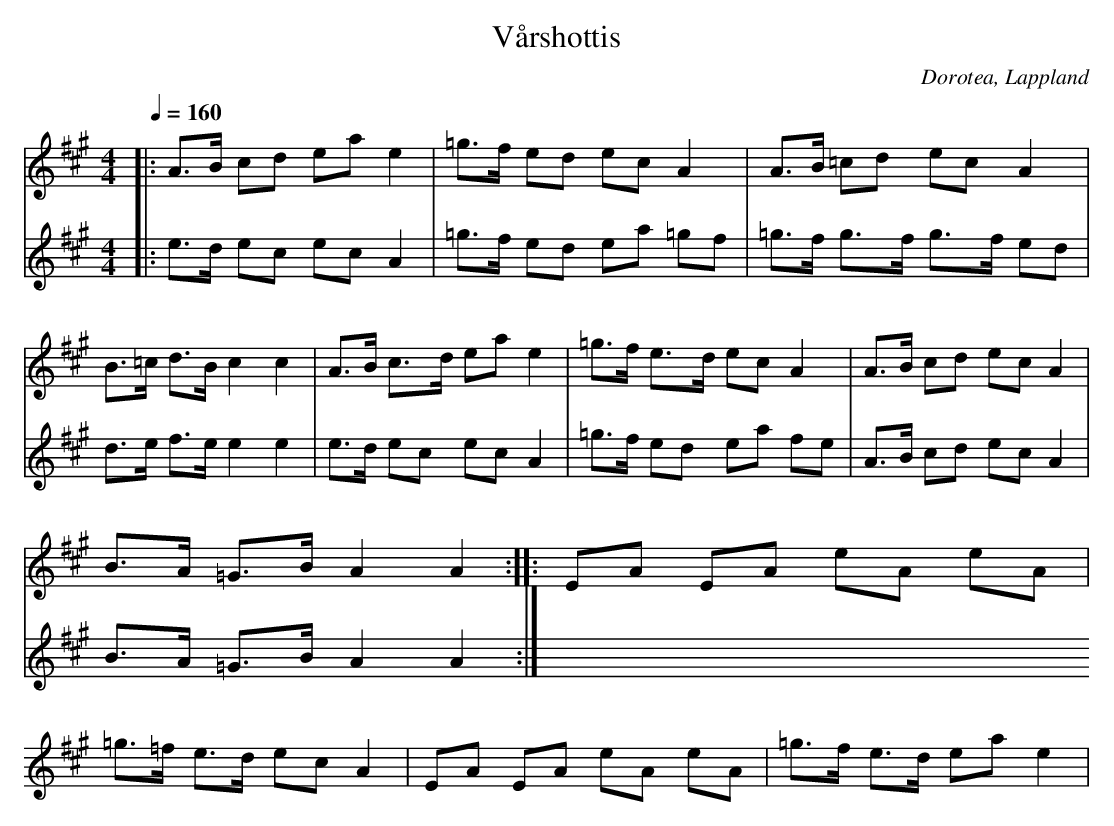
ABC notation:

X:1
T:Vårshottis
O:Dorotea, Lappland
M:4/4
L:1/16
Q:1/4=160
K:A
V:1
|: A3B c2d2 e2a2 e4 | =g3f e2d2 e2c2 A4 | A3B =c2d2 e2c2 A4 |B3=c d3B c4 c4  | A3B c3d e2a2 e4 | =g3f e3d e2c2 A4 | A3B c2d2 e2c2 A4 |B3A =G3B A4 A4:||:E2A2 E2A2 e2A2 e2A2 |=g3=f e3d e2c2 A4 |E2A2 E2A2 e2A2 e2A2 |=g3f e3d e2a2 e4 |
V:2
|:  e3d e2c2  e2c2 A4 | =g3f e2d2 e2a2 =g2f2 | =g3f g3f g3f e2d2 |d3e f3e e4 e4  |e3d e2c2 e2c2 A4 | =g3f e2d2 e2a2 f2e2 |A3B c2d2 e2c2 A4  |B3A =G3B A4 A4 :|
